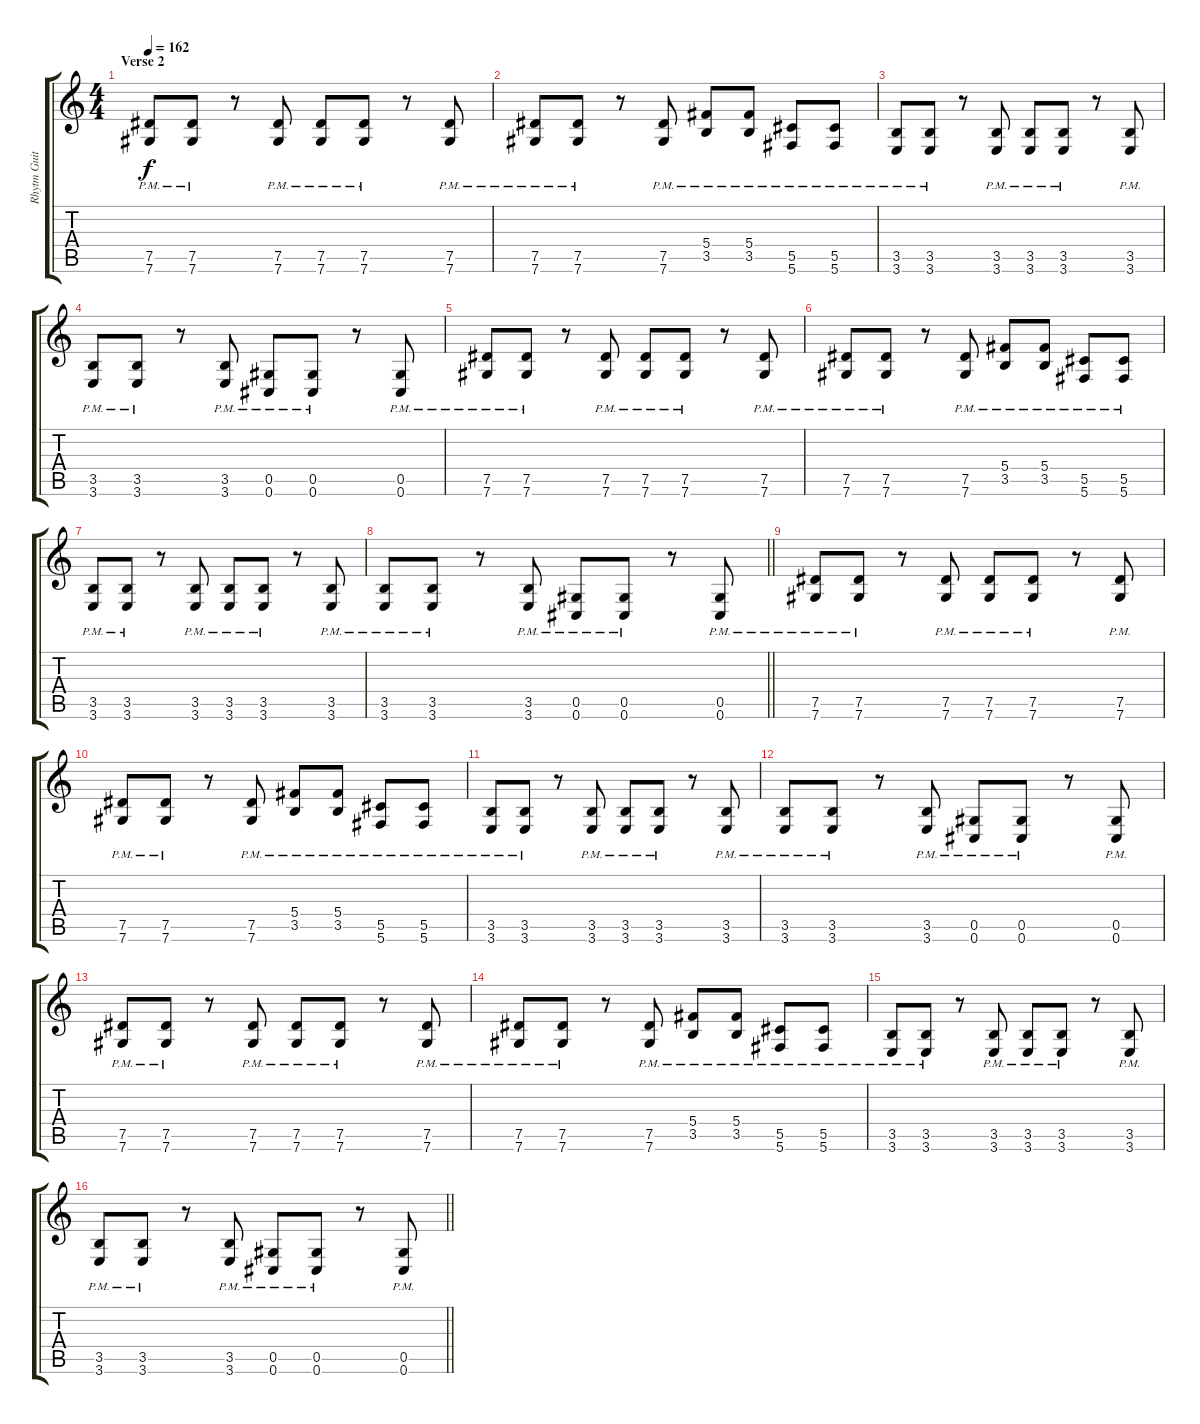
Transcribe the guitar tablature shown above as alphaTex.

\track ("Rhytm Guitar [L]" "Rhytm Guit") {instrument distortionguitar}
\staff {score tabs}
\tuning (Eb4 Bb3 Gb3 Db3 Ab2 Db2) {hide}
\ts (4 4)
\section ("" "Verse 2")
\tempo 162
\clef g2
\ks c
(7.5{pm} 7.6{pm}).8{dy f} (7.5{pm} 7.6{pm}).8 r.8 (7.5{pm} 7.6{pm}).8 (7.5{pm} 7.6{pm}).8 (7.5{pm} 7.6{pm}).8 r.8 (7.5{pm} 7.6{pm}).8 |
(7.5{pm} 7.6{pm}).8 (7.5{pm} 7.6{pm}).8 r.8 (7.5{pm} 7.6{pm}).8 (5.4{pm} 3.5{pm}).8 (5.4{pm} 3.5{pm}).8 (5.5{pm} 5.6{pm}).8 (5.5{pm} 5.6{pm}).8 |
(3.5{pm} 3.6{pm}).8 (3.5{pm} 3.6{pm}).8 r.8 (3.5{pm} 3.6{pm}).8 (3.5{pm} 3.6{pm}).8 (3.5{pm} 3.6{pm}).8 r.8 (3.5{pm} 3.6{pm}).8 |
(3.5{pm} 3.6{pm}).8 (3.5{pm} 3.6{pm}).8 r.8 (3.5{pm} 3.6{pm}).8 (0.5{pm} 0.6{pm}).8 (0.5{pm} 0.6{pm}).8 r.8 (0.5{pm} 0.6{pm}).8 |
(7.5{pm} 7.6{pm}).8 (7.5{pm} 7.6{pm}).8 r.8 (7.5{pm} 7.6{pm}).8 (7.5{pm} 7.6{pm}).8 (7.5{pm} 7.6{pm}).8 r.8 (7.5{pm} 7.6{pm}).8 |
(7.5{pm} 7.6{pm}).8 (7.5{pm} 7.6{pm}).8 r.8 (7.5{pm} 7.6{pm}).8 (5.4{pm} 3.5{pm}).8 (5.4{pm} 3.5{pm}).8 (5.5{pm} 5.6{pm}).8 (5.5{pm} 5.6{pm}).8 |
(3.5{pm} 3.6{pm}).8 (3.5{pm} 3.6{pm}).8 r.8 (3.5{pm} 3.6{pm}).8 (3.5{pm} 3.6{pm}).8 (3.5{pm} 3.6{pm}).8 r.8 (3.5{pm} 3.6{pm}).8 |
\barLineRight lightlight
(3.5{pm} 3.6{pm}).8 (3.5{pm} 3.6{pm}).8 r.8 (3.5{pm} 3.6{pm}).8 (0.5{pm} 0.6{pm}).8 (0.5{pm} 0.6{pm}).8 r.8 (0.5{pm} 0.6{pm}).8 |
(7.5{pm} 7.6{pm}).8 (7.5{pm} 7.6{pm}).8 r.8 (7.5{pm} 7.6{pm}).8 (7.5{pm} 7.6{pm}).8 (7.5{pm} 7.6{pm}).8 r.8 (7.5{pm} 7.6{pm}).8 |
(7.5{pm} 7.6{pm}).8 (7.5{pm} 7.6{pm}).8 r.8 (7.5{pm} 7.6{pm}).8 (5.4{pm} 3.5{pm}).8 (5.4{pm} 3.5{pm}).8 (5.5{pm} 5.6{pm}).8 (5.5{pm} 5.6{pm}).8 |
(3.5{pm} 3.6{pm}).8 (3.5{pm} 3.6{pm}).8 r.8 (3.5{pm} 3.6{pm}).8 (3.5{pm} 3.6{pm}).8 (3.5{pm} 3.6{pm}).8 r.8 (3.5{pm} 3.6{pm}).8 |
(3.5{pm} 3.6{pm}).8 (3.5{pm} 3.6{pm}).8 r.8 (3.5{pm} 3.6{pm}).8 (0.5{pm} 0.6{pm}).8 (0.5{pm} 0.6{pm}).8 r.8 (0.5{pm} 0.6{pm}).8 |
(7.5{pm} 7.6{pm}).8 (7.5{pm} 7.6{pm}).8 r.8 (7.5{pm} 7.6{pm}).8 (7.5{pm} 7.6{pm}).8 (7.5{pm} 7.6{pm}).8 r.8 (7.5{pm} 7.6{pm}).8 |
(7.5{pm} 7.6{pm}).8 (7.5{pm} 7.6{pm}).8 r.8 (7.5{pm} 7.6{pm}).8 (5.4{pm} 3.5{pm}).8 (5.4{pm} 3.5{pm}).8 (5.5{pm} 5.6{pm}).8 (5.5{pm} 5.6{pm}).8 |
(3.5{pm} 3.6{pm}).8 (3.5{pm} 3.6{pm}).8 r.8 (3.5{pm} 3.6{pm}).8 (3.5{pm} 3.6{pm}).8 (3.5{pm} 3.6{pm}).8 r.8 (3.5{pm} 3.6{pm}).8 |
\barLineRight lightlight
(3.5{pm} 3.6{pm}).8 (3.5{pm} 3.6{pm}).8 r.8 (3.5{pm} 3.6{pm}).8 (0.5{pm} 0.6{pm}).8 (0.5{pm} 0.6{pm}).8 r.8 (0.5{pm} 0.6{pm}).8
